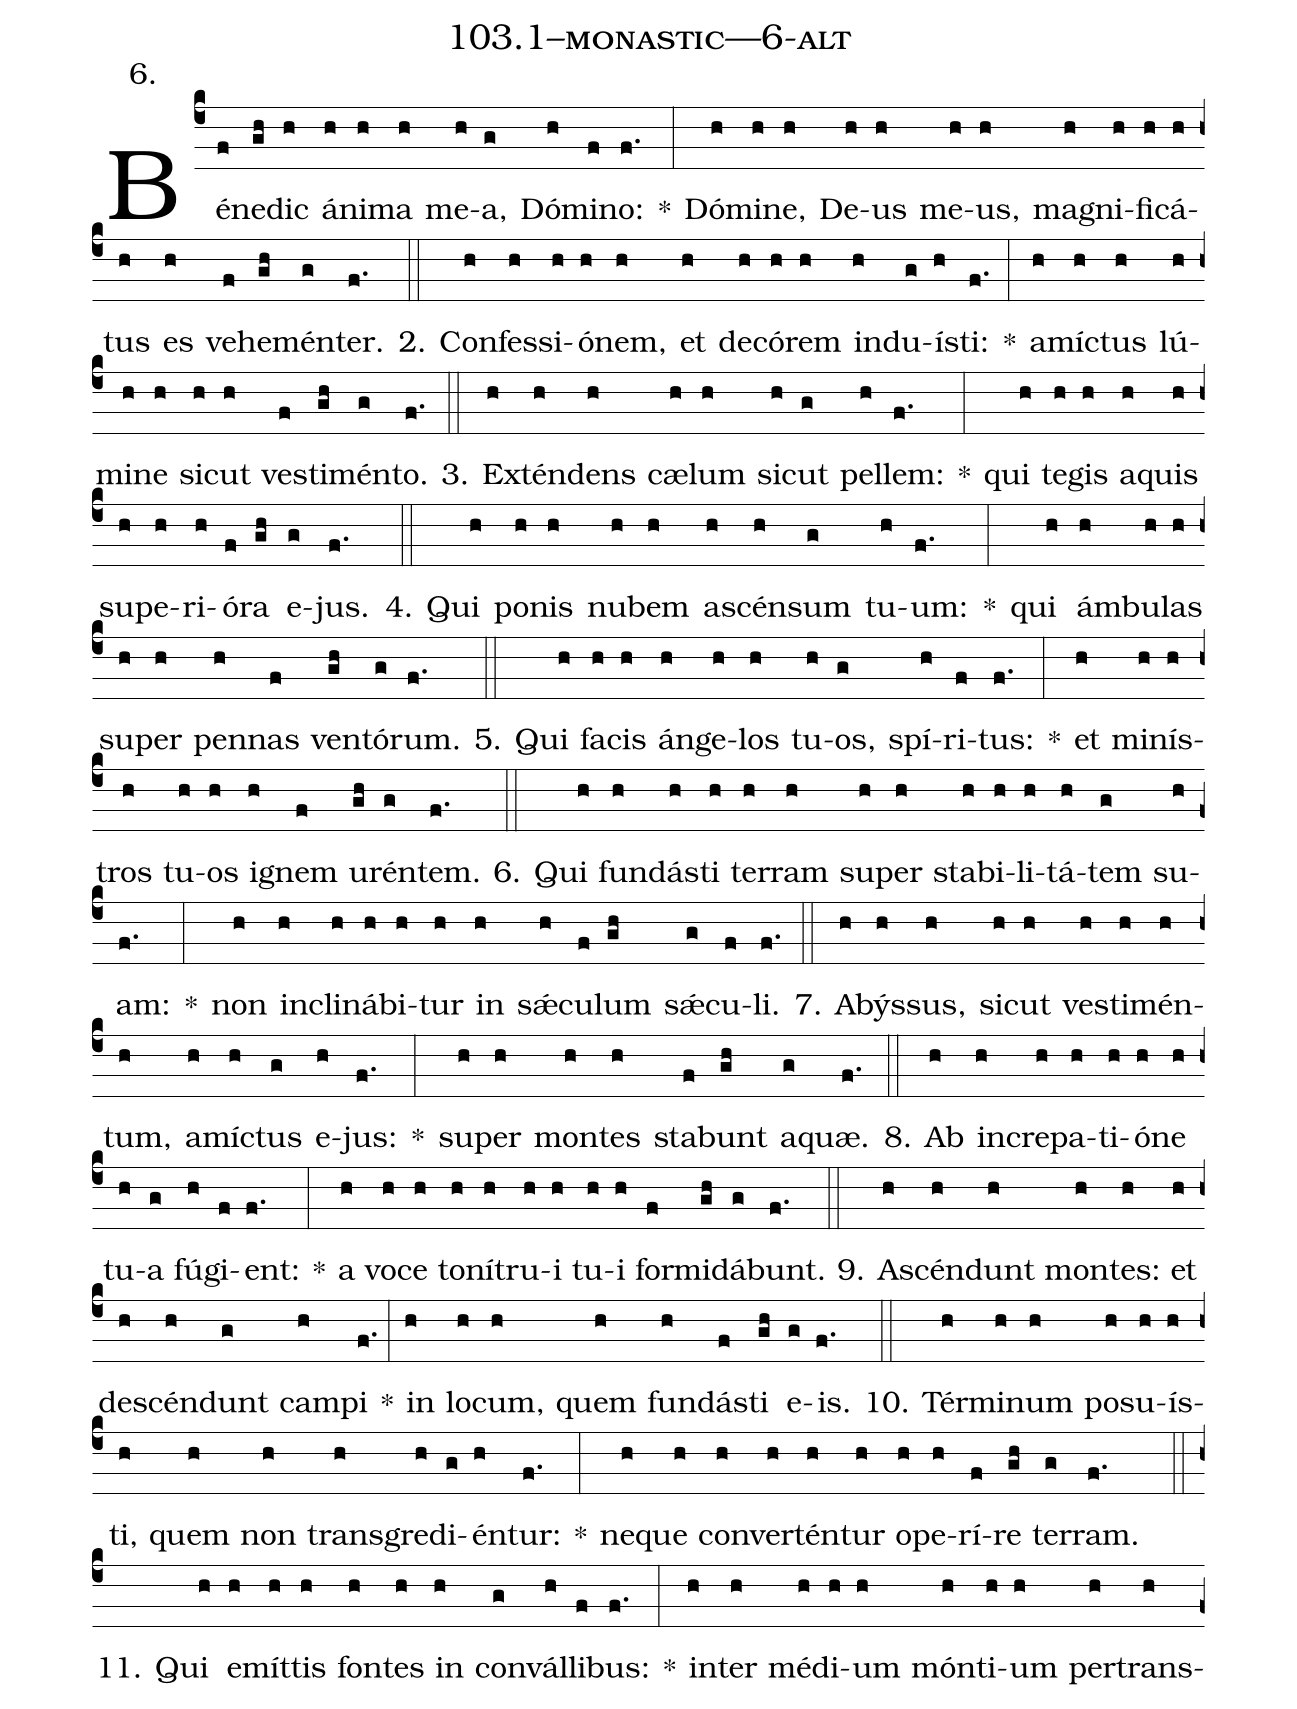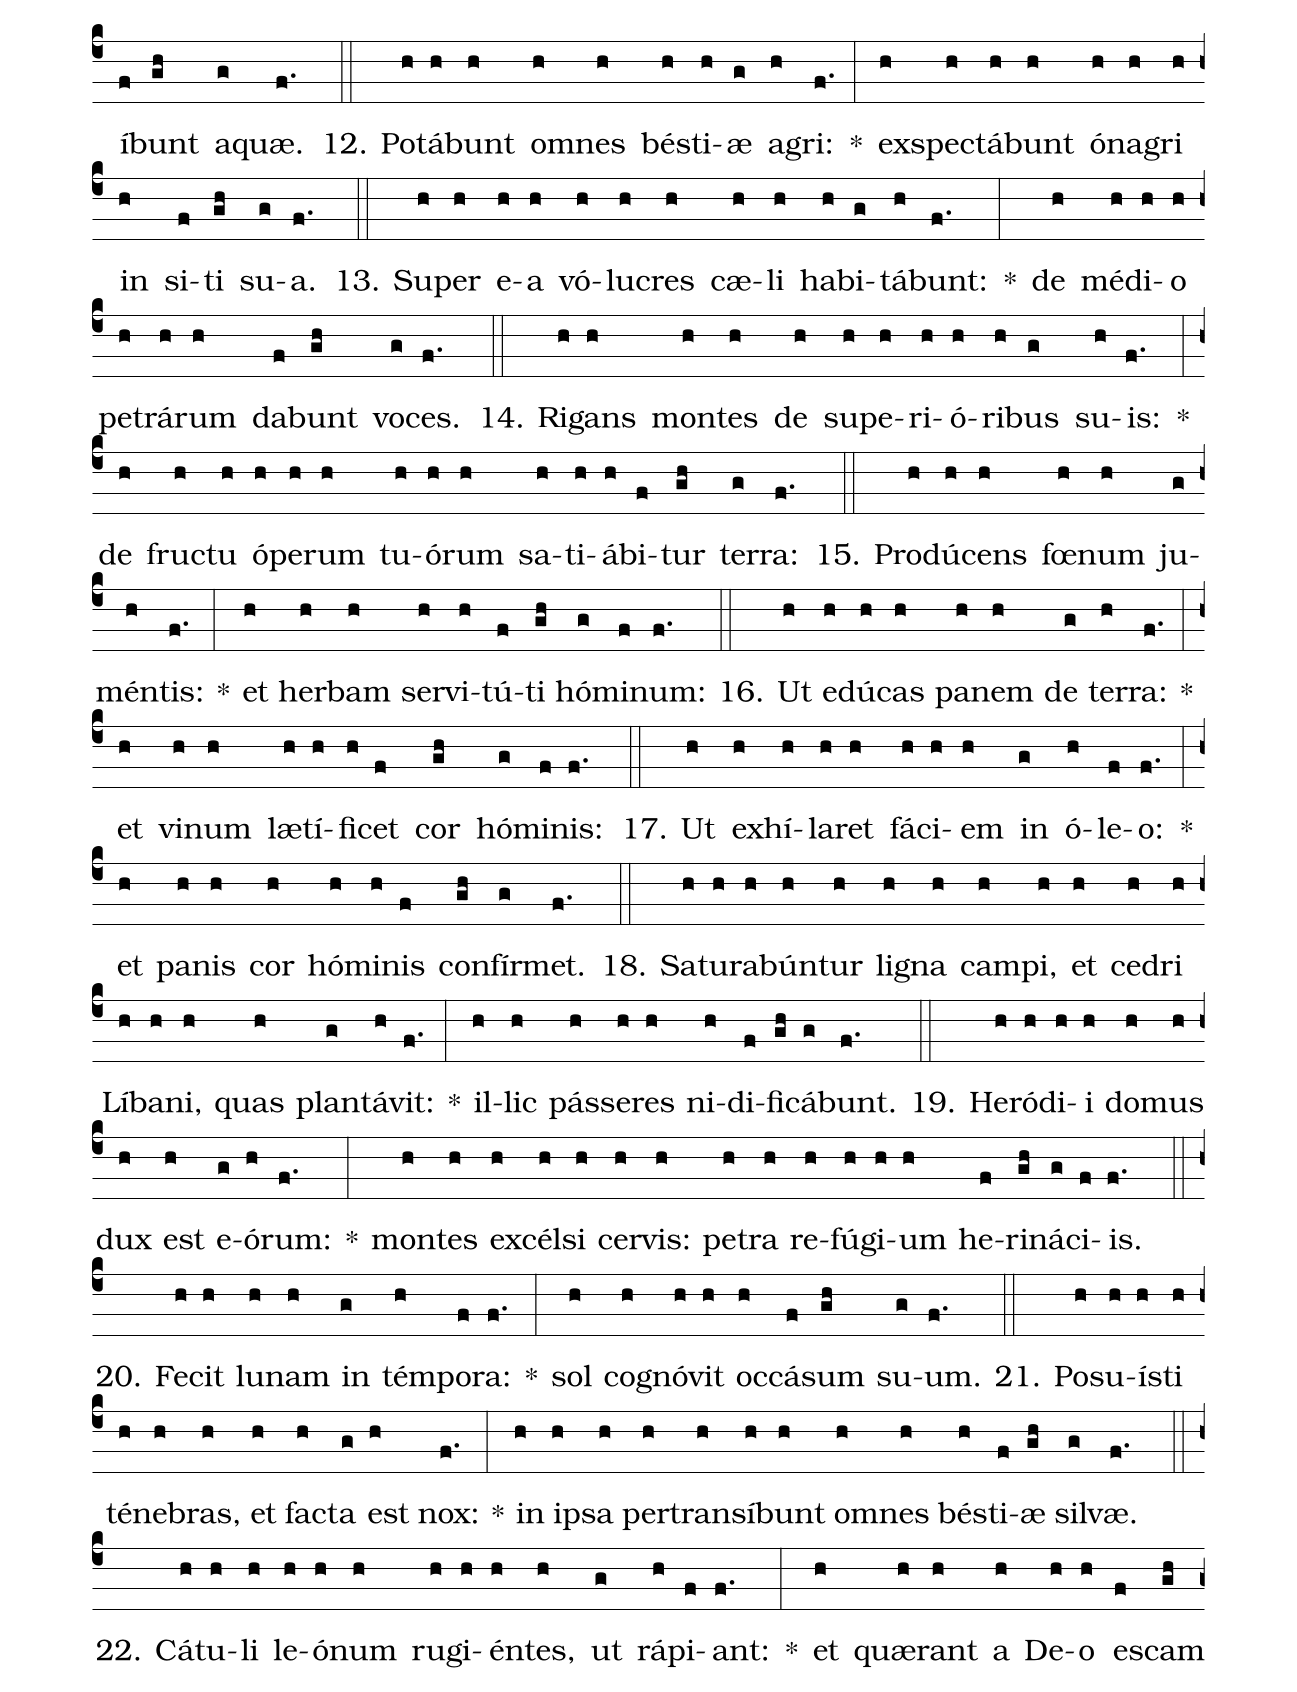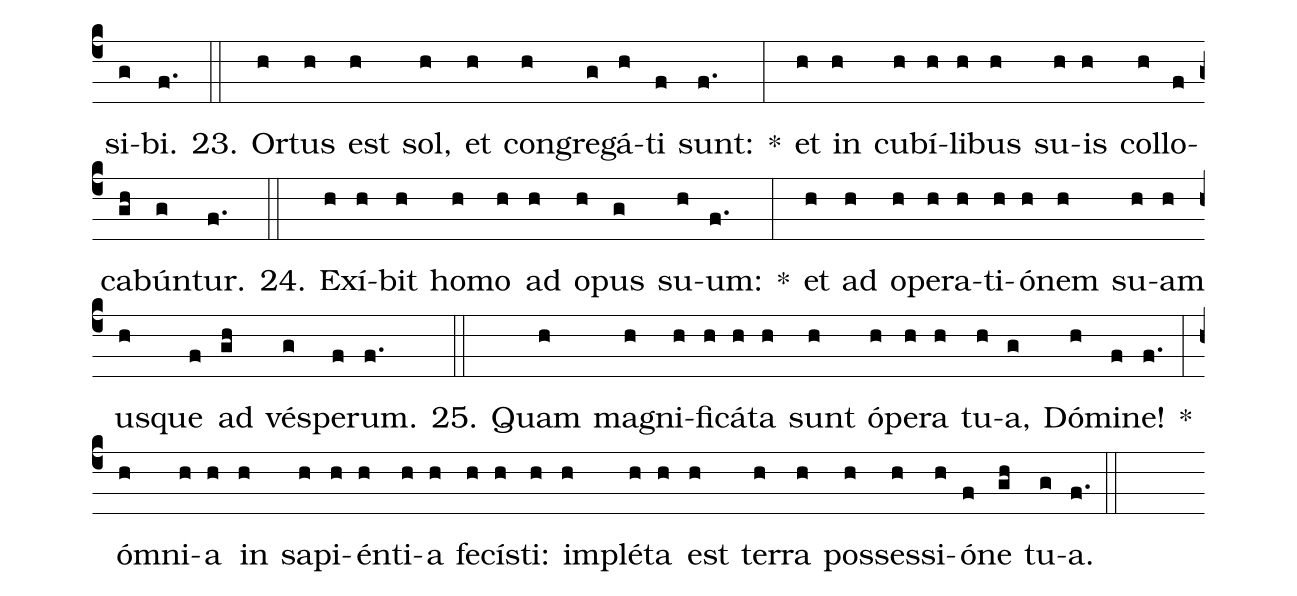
name: 103.1--monastic---6-alt;
annotation: 6.;
%%
(c4)Bé(f)ne(gh)dic(h) á(h)ni(h)ma(h) me(h)a,(g) Dó(h)mi(f)no:(f.) *(:) Dó(h)mi(h)ne,(h) De(h)us(h) me(h)us,(h) ma(h)gni(h)fi(h)cá(h)tus(h) es(h) ve(f)he(gh)mén(g)ter.(f.) (::)
2. Con(h)fes(h)si(h)ó(h)nem,(h) et(h) de(h)có(h)rem(h) ind(h)u(g)ís(h)ti:(f.) *(:) a(h)míc(h)tus(h) lú(h)mi(h)ne(h) sic(h)ut(h) ves(f)ti(gh)mén(g)to.(f.) (::)
3. Ex(h)tén(h)dens(h) cæ(h)lum(h) sic(h)ut(g) pel(h)lem:(f.) *(:) qui(h) te(h)gis(h) a(h)quis(h) su(h)pe(h)ri(h)ó(f)ra(gh) e(g)jus.(f.) (::)
4. Qui(h) po(h)nis(h) nu(h)bem(h) a(h)scén(h)sum(g) tu(h)um:(f.) *(:) qui(h) ám(h)bu(h)las(h) su(h)per(h) pen(h)nas(f) ven(gh)tó(g)rum.(f.) (::)
5. Qui(h) fa(h)cis(h) án(h)ge(h)los(h) tu(h)os,(g) spí(h)ri(f)tus:(f.) *(:) et(h) mi(h)nís(h)tros(h) tu(h)os(h) i(h)gnem(f) u(gh)rén(g)tem.(f.) (::)
6. Qui(h) fun(h)dás(h)ti(h) ter(h)ram(h) su(h)per(h) sta(h)bi(h)li(h)tá(h)tem(g) su(h)am:(f.) *(:) non(h) in(h)cli(h)ná(h)bi(h)tur(h) in(h) sǽ(h)cu(f)lum(gh) sǽ(g)cu(f)li.(f.) (::)
7. A(h)býs(h)sus,(h) sic(h)ut(h) ves(h)ti(h)mén(h)tum,(h) a(h)míc(h)tus(g) e(h)jus:(f.) *(:) su(h)per(h) mon(h)tes(h) sta(f)bunt(gh) a(g)quæ.(f.) (::)
8. Ab(h) in(h)cre(h)pa(h)ti(h)ó(h)ne(h) tu(h)a(g) fú(h)gi(f)ent:(f.) *(:) a(h) vo(h)ce(h) to(h)ní(h)tru(h)i(h) tu(h)i(h) for(f)mi(gh)dá(g)bunt.(f.) (::)
9. A(h)scén(h)dunt(h) mon(h)tes:(h) et(h) de(h)scén(h)dunt(g) cam(h)pi(f.) *(:) in(h) lo(h)cum,(h) quem(h) fun(h)dás(f)ti(gh) e(g)is.(f.) (::)
10. Tér(h)mi(h)num(h) po(h)su(h)ís(h)ti,(h) quem(h) non(h) trans(h)gre(h)di(g)én(h)tur:(f.) *(:) ne(h)que(h) con(h)ver(h)tén(h)tur(h) o(h)pe(h)rí(f)re(gh) ter(g)ram.(f.) (::)
11. Qui(h) e(h)mít(h)tis(h) fon(h)tes(h) in(h) con(g)vál(h)li(f)bus:(f.) *(:) in(h)ter(h) mé(h)di(h)um(h) món(h)ti(h)um(h) per(h)trans(h)í(f)bunt(gh) a(g)quæ.(f.) (::)
12. Po(h)tá(h)bunt(h) om(h)nes(h) bés(h)ti(h)æ(g) a(h)gri:(f.) *(:) ex(h)spec(h)tá(h)bunt(h) ó(h)na(h)gri(h) in(h) si(f)ti(gh) su(g)a.(f.) (::)
13. Su(h)per(h) e(h)a(h) vó(h)lu(h)cres(h) cæ(h)li(h) ha(h)bi(g)tá(h)bunt:(f.) *(:) de(h) mé(h)di(h)o(h) pe(h)trá(h)rum(h) da(f)bunt(gh) vo(g)ces.(f.) (::)
14. Ri(h)gans(h) mon(h)tes(h) de(h) su(h)pe(h)ri(h)ó(h)ri(h)bus(g) su(h)is:(f.) *(:) de(h) fruc(h)tu(h) ó(h)pe(h)rum(h) tu(h)ó(h)rum(h) sa(h)ti(h)á(h)bi(f)tur(gh) ter(g)ra:(f.) (::)
15. Pro(h)dú(h)cens(h) fœ(h)num(h) ju(g)mén(h)tis:(f.) *(:) et(h) her(h)bam(h) ser(h)vi(h)tú(f)ti(gh) hó(g)mi(f)num:(f.) (::)
16. Ut(h) e(h)dú(h)cas(h) pa(h)nem(h) de(g) ter(h)ra:(f.) *(:) et(h) vi(h)num(h) læ(h)tí(h)fi(h)cet(f) cor(gh) hó(g)mi(f)nis:(f.) (::)
17. Ut(h) ex(h)hí(h)la(h)ret(h) fá(h)ci(h)em(h) in(g) ó(h)le(f)o:(f.) *(:) et(h) pa(h)nis(h) cor(h) hó(h)mi(h)nis(f) con(gh)fír(g)met.(f.) (::)
18. Sa(h)tu(h)ra(h)bún(h)tur(h) li(h)gna(h) cam(h)pi,(h) et(h) ce(h)dri(h) Lí(h)ba(h)ni,(h) quas(h) plan(g)tá(h)vit:(f.) *(:) il(h)lic(h) pás(h)se(h)res(h) ni(h)di(f)fi(gh)cá(g)bunt.(f.) (::)
19. He(h)ró(h)di(h)i(h) do(h)mus(h) dux(h) est(h) e(g)ó(h)rum:(f.) *(:) mon(h)tes(h) ex(h)cél(h)si(h) cer(h)vis:(h) pe(h)tra(h) re(h)fú(h)gi(h)um(h) he(f)ri(gh)ná(g)ci(f)is.(f.) (::)
20. Fe(h)cit(h) lu(h)nam(h) in(g) tém(h)po(f)ra:(f.) *(:) sol(h) co(h)gnó(h)vit(h) oc(h)cá(f)sum(gh) su(g)um.(f.) (::)
21. Po(h)su(h)ís(h)ti(h) té(h)ne(h)bras,(h) et(h) fac(h)ta(g) est(h) nox:(f.) *(:) in(h) ip(h)sa(h) per(h)trans(h)í(h)bunt(h) om(h)nes(h) bés(h)ti(f)æ(gh) sil(g)væ.(f.) (::)
22. Cá(h)tu(h)li(h) le(h)ó(h)num(h) ru(h)gi(h)én(h)tes,(h) ut(g) rá(h)pi(f)ant:(f.) *(:) et(h) quæ(h)rant(h) a(h) De(h)o(h) es(f)cam(gh) si(g)bi.(f.) (::)
23. Or(h)tus(h) est(h) sol,(h) et(h) con(h)gre(g)gá(h)ti(f) sunt:(f.) *(:) et(h) in(h) cu(h)bí(h)li(h)bus(h) su(h)is(h) col(h)lo(f)ca(gh)bún(g)tur.(f.) (::)
24. Ex(h)í(h)bit(h) ho(h)mo(h) ad(h) o(h)pus(g) su(h)um:(f.) *(:) et(h) ad(h) o(h)pe(h)ra(h)ti(h)ó(h)nem(h) su(h)am(h) us(h)que(f) ad(gh) vés(g)pe(f)rum.(f.) (::)
25. Quam(h) ma(h)gni(h)fi(h)cá(h)ta(h) sunt(h) ó(h)pe(h)ra(h) tu(h)a,(g) Dó(h)mi(f)ne!(f.) *(:) óm(h)ni(h)a(h) in(h) sa(h)pi(h)én(h)ti(h)a(h) fe(h)cís(h)ti:(h) im(h)plé(h)ta(h) est(h) ter(h)ra(h) pos(h)ses(h)si(h)ó(f)ne(gh) tu(g)a.(f.) (::)
